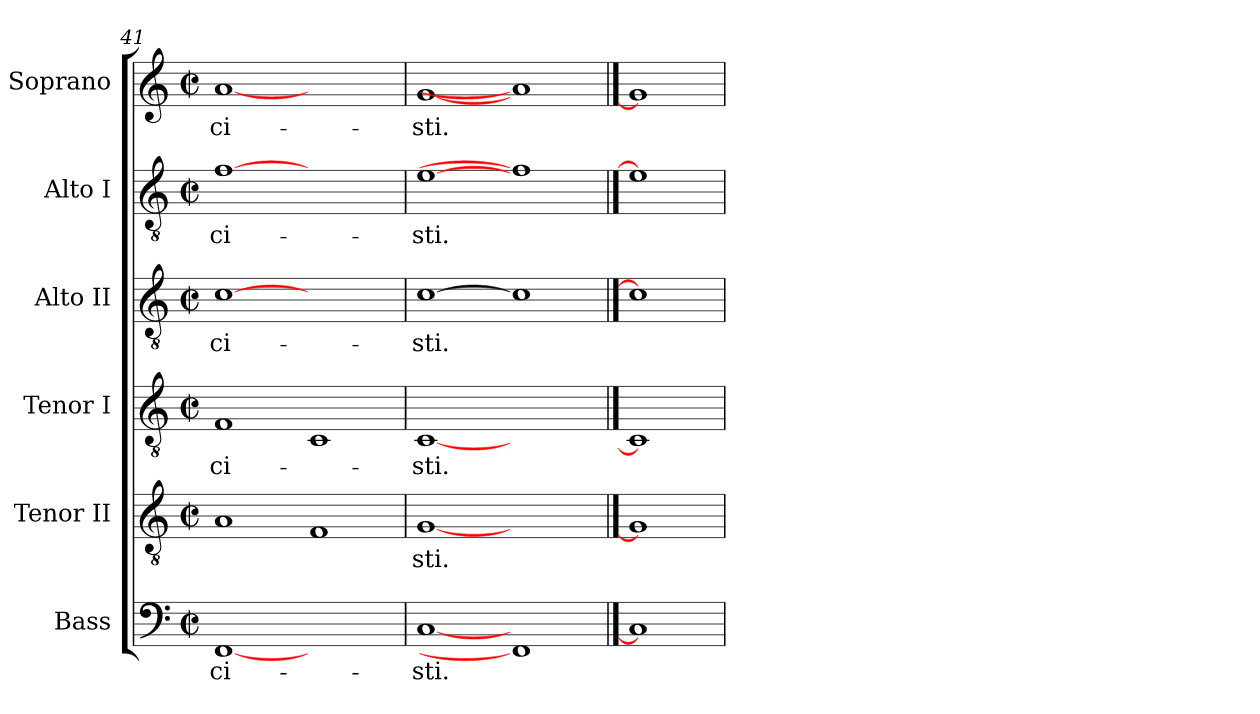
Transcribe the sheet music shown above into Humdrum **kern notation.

**kern	**text	**kern	**text	**kern	**text	**kern	**text	**kern	**text	**kern	**text
*part6	*part6	*part5	*part5	*part4	*part4	*part3	*part3	*part2	*part2	*part1	*part1
*staff6	*staff6	*staff5	*staff5	*staff4	*staff4	*staff3	*staff3	*staff2	*staff2	*staff1	*staff1
*I"Bass	*	*I"Tenor II	*	*I"Tenor I	*	*I"Alto II	*	*I"Alto I	*	*I"Soprano	*
*I'B	*	*	*	*I'T	*	*	*	*I'A	*	*	*
*clefF4	*	*clefGv2	*	*clefGv2	*	*clefGv2	*	*clefGv2	*	*clefG2	*
*k[]	*	*k[]	*	*k[]	*	*k[]	*	*k[]	*	*k[]	*
*C:	*	*C:	*	*C:	*	*C:	*	*C:	*	*C:	*
*M2/2	*	*M2/2	*	*M2/2	*	*M2/2	*	*M2/2	*	*M2/2	*
*met(c|)	*	*met(c|)	*	*met(c|)	*	*met(c|)	*	*met(c|)	*	*met(c|)	*
=41	=41	=41	=41	=41	=41	=41	=41	=41	=41	=41	=41
!	!LO:LY:b:color=#000000	!	!	!	!	!	!	!	!	!	!
!	!	!	!	!	!LO:LY:b:color=#000000	!	!	!	!	!	!
!	!	!	!	!	!	!	!LO:LY:b:color=#000000	!	!	!	!
!	!	!	!	!	!	!	!	!	!LO:LY:b:color=#000000	!	!
!	!	!	!	!	!	!	!	!	!	!	!LO:LY:b:color=#000000
[1FFi	-ci-	1Ai	.	1Fi	-ci-	[1ci	-ci-	[1fi	-ci-	[1ai	-ci-
1ryy	.	1Fi	.	1Ci	.	1ryy	.	1ryy	.	1ryy	.
=42	=42	=42	=42	=42	=42	=42	=42	=42	=42	=42	=42
!	!LO:LY:b:color=#000000	!	!	!	!	!	!	!	!	!	!
!	!	!	!LO:LY:b:color=#000000	!	!	!	!	!	!	!	!
!	!	!	!	!	!LO:LY:b:color=#000000	!	!	!	!	!	!
!	!	!	!	!	!	!	!LO:LY:b:color=#000000	!	!	!	!
!	!	!	!	!	!	!	!	!	!LO:LY:b:color=#000000	!	!
!	!	!	!	!	!	!	!	!	!	!	!LO:LY:b:color=#000000
[1Ci	-sti.	[1Gi	-sti.	[1Ci	-sti.	[1ci	-sti.	[1ei	-sti.	[1gi	-sti.
1FFi]	.	1ryy	.	1ryy	.	1ci]	.	1fi]	.	1ai]	.
==43	==43	==43	==43	==43	==43	==43	==43	==43	==43	==43	==43
1Ci]	.	1Gi]	.	1Ci]	.	1ci]	.	1ei]	.	1gi]	.
=	=	=	=	=	=	=	=	=	=	=	=
*-	*-	*-	*-	*-	*-	*-	*-	*-	*-	*-	*-
